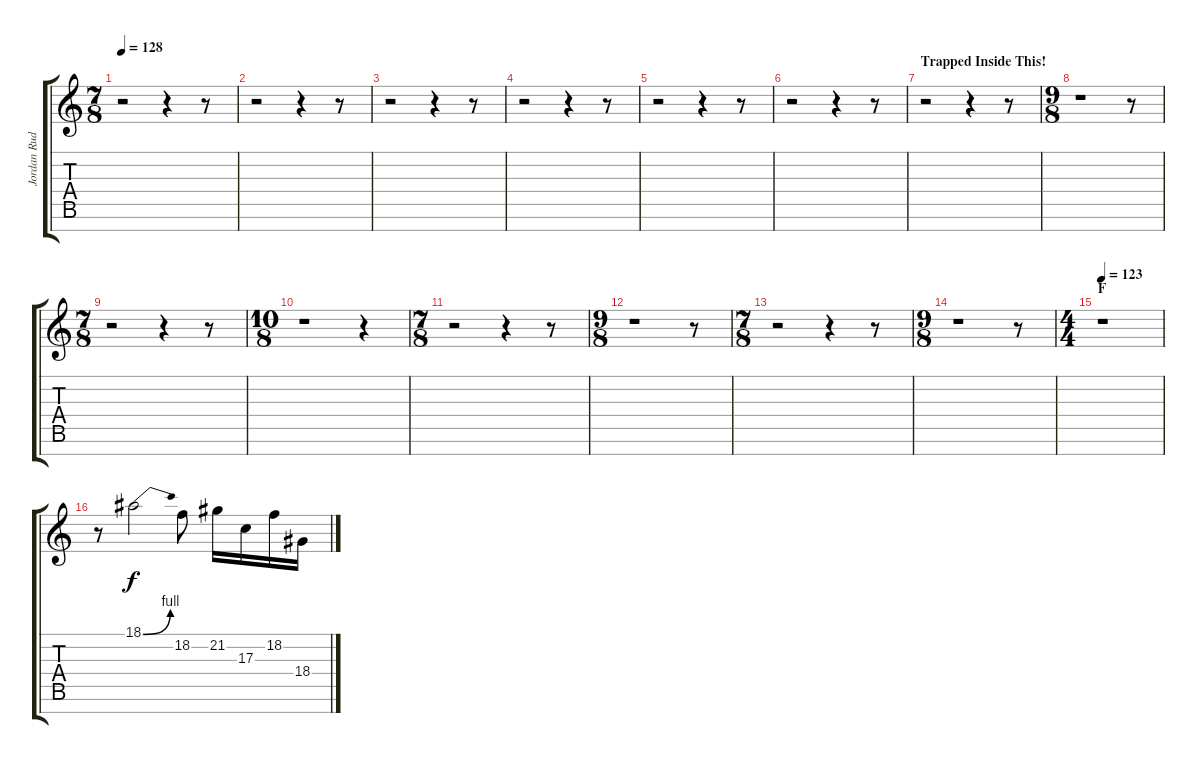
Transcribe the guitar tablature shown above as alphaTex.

\track ("Jordan Rudess" "Jordan Rud") {instrument acousticgrandpiano}
\staff {score tabs}
\tuning (E4 B3 G3 D3 A2 E2 B1) {hide}
\ts (7 8)
\tempo 128
\clef g2
\ks c
r.2{dy ff} r.4 r.8 |
r.2 r.4 r.8 |
r.2 r.4 r.8 |
r.2 r.4 r.8 |
r.2 r.4 r.8 |
r.2 r.4 r.8 |
\section ("" "Trapped Inside This!")
r.2 r.4 r.8 |
\ts (9 8)
r.1 r.8 |
\ts (7 8)
r.2 r.4 r.8 |
\ts (10 8)
r.1 r.4 |
\ts (7 8)
r.2 r.4 r.8 |
\ts (9 8)
r.1 r.8 |
\ts (7 8)
r.2 r.4 r.8 |
\ts (9 8)
r.1 r.8 |
\ts (4 4)
\section ("" "F")
\tempo 123
r.1 |
r.8{instrument lead2sawtooth} 18.1{be (bend 0 0 60 4)}.2{dy f} 18.2.8 21.2.16 17.3.16 18.2.16 18.4.16
